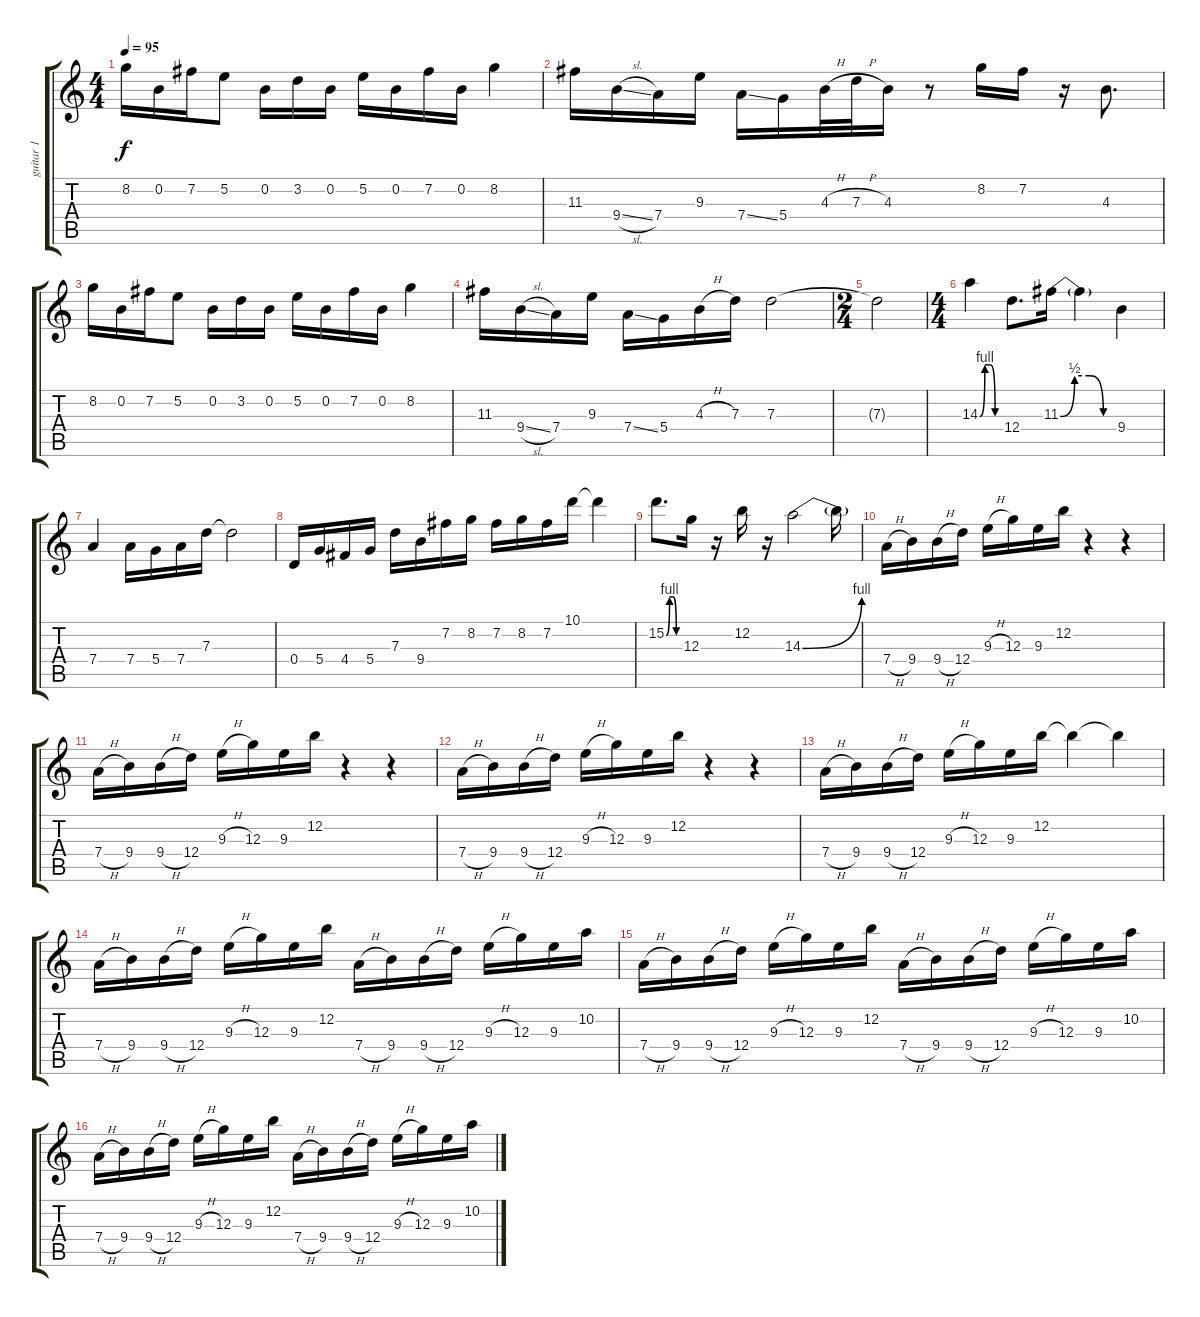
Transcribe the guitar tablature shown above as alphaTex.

\track ("guitar 1" "guitar 1") {instrument electricguitarjazz}
\staff {score tabs}
\tuning (E4 B3 G3 D3 A2 E2) {hide}
\ts (4 4)
\tempo 95
\clef g2
\ks c
8.2.16{dy f instrument electricguitarjazz} 0.2.16 7.2.16 5.2.8 0.2.16 3.2.16 0.2.16 5.2.16 0.2.16 7.2.16 0.2.16 8.2.4 |
11.3.16 9.4{sl}.16 7.4.16 9.3.16 7.4{ss}.16 5.4.16 4.3{h}.32 7.3{h}.32 4.3.16 r.8 8.2.16 7.2.16 r.16 4.3.8{d} |
8.2.16 0.2.16 7.2.16 5.2.8 0.2.16 3.2.16 0.2.16 5.2.16 0.2.16 7.2.16 0.2.16 8.2.4 |
11.3.16 9.4{sl}.16 7.4.16 9.3.16 7.4{ss}.16 5.4.16 4.3{h}.16 7.3.16 7.3.2 |
\ts (2 4)
7.3{t}.2 |
\ts (4 4)
14.3{be (custom 0 0 15 4 30 4 45 0 60 0)}.4{instrument overdrivenguitar} 12.4.8{d} 11.3{be (custom 0 0 15 2 30 2 45 0 60 0)}.16 11.3{t}.4 9.4.4 |
7.4.4 7.4.16 5.4.16 7.4.16 7.3.16 7.3{t}.2 |
0.4.16 5.4.16 4.4.16 5.4.16 7.3.16 9.4.16 7.2.16 8.2.16 7.2.16 8.2.16 7.2.16 10.1.16 10.1{t}.4 |
15.2{be (custom 0 0 15 4 30 4 45 0 60 0)}.8{d} 12.3.16 r.16 12.2.16 r.16 14.3{be (bend 0 0 60 4)}.2 14.3{t}.16 |
7.4{h}.16 9.4.16 9.4{h}.16 12.4.16 9.3{h}.16 12.3.16 9.3.16 12.2.16 r.4 r.4 |
7.4{h}.16 9.4.16 9.4{h}.16 12.4.16 9.3{h}.16 12.3.16 9.3.16 12.2.16 r.4 r.4 |
7.4{h}.16 9.4.16 9.4{h}.16 12.4.16 9.3{h}.16 12.3.16 9.3.16 12.2.16 r.4 r.4 |
7.4{h}.16 9.4.16 9.4{h}.16 12.4.16 9.3{h}.16 12.3.16 9.3.16 12.2.16 12.2{t}.4 12.2{t}.4 |
7.4{h}.16 9.4.16 9.4{h}.16 12.4.16 9.3{h}.16 12.3.16 9.3.16 12.2.16 7.4{h}.16 9.4.16 9.4{h}.16 12.4.16 9.3{h}.16 12.3.16 9.3.16 10.2.16 |
7.4{h}.16 9.4.16 9.4{h}.16 12.4.16 9.3{h}.16 12.3.16 9.3.16 12.2.16 7.4{h}.16 9.4.16 9.4{h}.16 12.4.16 9.3{h}.16 12.3.16 9.3.16 10.2.16 |
7.4{h}.16 9.4.16 9.4{h}.16 12.4.16 9.3{h}.16 12.3.16 9.3.16 12.2.16 7.4{h}.16 9.4.16 9.4{h}.16 12.4.16 9.3{h}.16 12.3.16 9.3.16 10.2.16
